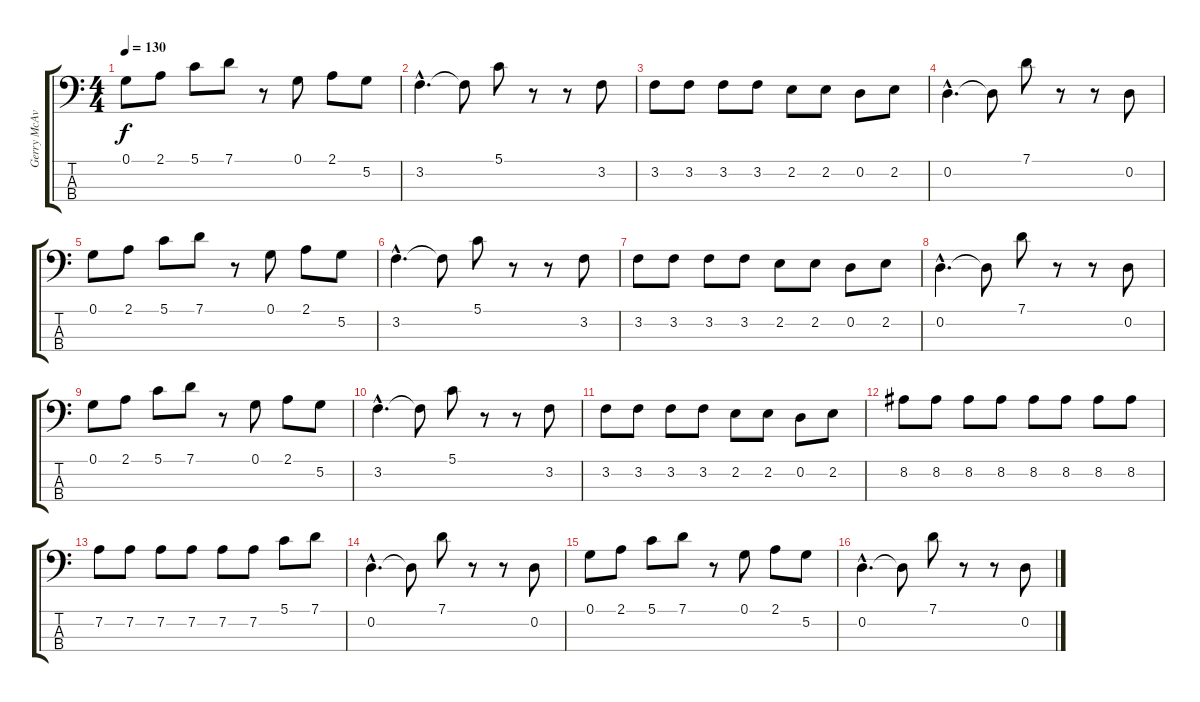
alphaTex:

\track ("Gerry McAvoy" "Gerry McAv") {instrument electricbasspick}
\staff {score tabs}
\tuning (G2 D2 A1 E1) {hide}
\ts (4 4)
\tempo 130
\clef f4
\ks c
0.1.8{dy f} 2.1.8 5.1.8 7.1.8 r.8 0.1.8 2.1.8 5.2.8 |
3.2{hac}.4{d} 3.2{t}.8 5.1.8 r.8 r.8 3.2.8 |
3.2.8 3.2.8 3.2.8 3.2.8 2.2.8 2.2.8 0.2.8 2.2.8 |
0.2{hac}.4{d} 0.2{t}.8 7.1.8 r.8 r.8 0.2.8 |
0.1.8 2.1.8 5.1.8 7.1.8 r.8 0.1.8 2.1.8 5.2.8 |
3.2{hac}.4{d} 3.2{t}.8 5.1.8 r.8 r.8 3.2.8 |
3.2.8 3.2.8 3.2.8 3.2.8 2.2.8 2.2.8 0.2.8 2.2.8 |
0.2{hac}.4{d} 0.2{t}.8 7.1.8 r.8 r.8 0.2.8 |
0.1.8 2.1.8 5.1.8 7.1.8 r.8 0.1.8 2.1.8 5.2.8 |
3.2{hac}.4{d} 3.2{t}.8 5.1.8 r.8 r.8 3.2.8 |
3.2.8 3.2.8 3.2.8 3.2.8 2.2.8 2.2.8 0.2.8 2.2.8 |
8.2.8 8.2.8 8.2.8 8.2.8 8.2.8 8.2.8 8.2.8 8.2.8 |
7.2.8 7.2.8 7.2.8 7.2.8 7.2.8 7.2.8 5.1.8 7.1.8 |
0.2{hac}.4{d} 0.2{t}.8 7.1.8 r.8 r.8 0.2.8 |
0.1.8 2.1.8 5.1.8 7.1.8 r.8 0.1.8 2.1.8 5.2.8 |
0.2{hac}.4{d} 0.2{t}.8 7.1.8 r.8 r.8 0.2.8
